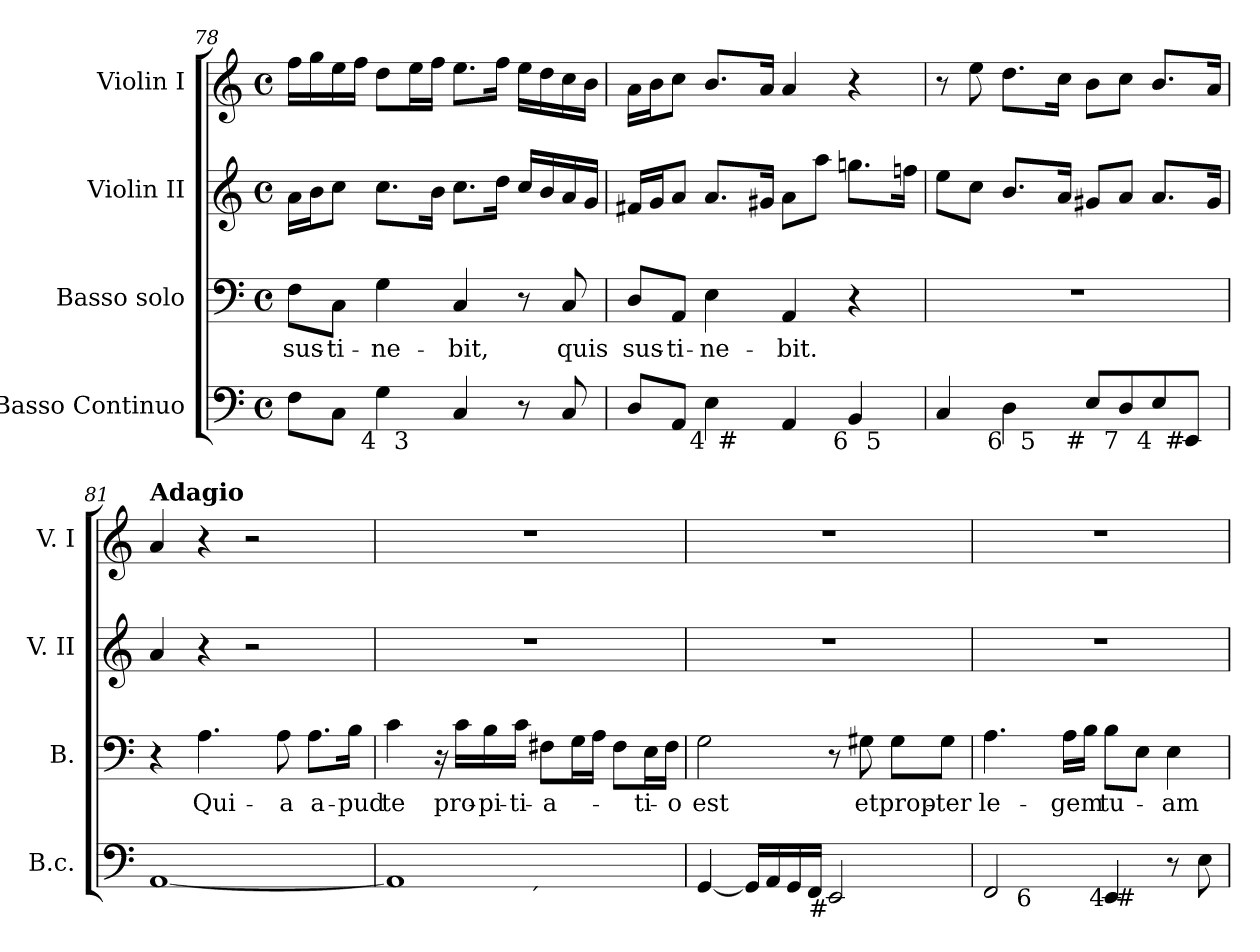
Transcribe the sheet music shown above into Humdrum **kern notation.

**kern	**kern	**text	**kern	**kern
*part4	*part3	*part3	*part2	*part1
*staff4	*staff3	*staff3	*staff2	*staff1
*I"Basso Continuo	*I"Basso solo	*	*I"Violin II	*I"Violin I
*I'B.c.	*I'B.	*	*I'V. II	*I'V. I
*clefF4	*clefF4	*	*clefG2	*clefG2
*k[]	*k[]	*	*k[]	*k[]
*a:	*a:	*	*a:	*a:
*M4/4	*M4/4	*	*M4/4	*M4/4
*met(c)	*met(c)	*	*met(c)	*met(c)
=78	=78	=78	=78	=78
!	!	!LO:LY:b:color=#000000	!	!
*^	*	*	*	*
8Fi\L	4.ryy	8Fi\L	sus-	16ai\LL	16ffi\LL
.	.	.	.	16bi\J	16ggi\
!	!	!	!LO:LY:b:color=#000000	!	!
8Ci\J	.	8Ci\J	-ti-	8cci\J	16eei\
.	.	.	.	.	16ffi\JJ
!LO:TX:b:rj:t=4	!	!	!	!	!
!	!	!	!LO:LY:b:color=#000000	!	!
4Gi\	.	4Gi\	-ne-	8.cci\L	8ddi\L
!	!LO:TX:b:rj:t=3	!	!	!	!
.	2ryy	.	.	.	16eei\L
.	.	.	.	16bi\Jk	16ffi\JJ
!	!	!	!LO:LY:b:color=#000000	!	!
4Ci/	.	4Ci/	-bit,	8.cci\L	8.eei\L
.	.	.	.	16ddi\Jk	16ffi\Jk
8r	.	8r	.	16cci/LL	16eei\LL
.	.	.	.	16bi/	16ddi\
!	!	!	!LO:LY:b:color=#000000	!	!
8Ci/	8ryy	8Ci/	quis	16ai/	16cci\
.	.	.	.	16gi/JJ	16bi\JJ
=79	=79	=79	=79	=79	=79
!	!	!	!LO:LY:b:color=#000000	!	!
8Di/L	4.ryy	8Di/L	sus-	16f#Xi/LL	16ai\LL
.	.	.	.	16gi/J	16bi\J
!	!	!	!LO:LY:b:color=#000000	!	!
8AAi/J	.	8AAi/J	-ti-	8ai/J	8cci\J
!LO:TX:b:rj:t=4	!	!	!	!	!
!	!	!	!LO:LY:b:color=#000000	!	!
4Ei\	.	4Ei\	-ne-	8.ai/L	8.bi/L
!	!LO:TX:b:rj:t=#	!	!	!	!
.	2ryy	.	.	.	.
.	.	.	.	16g#Xi/Jk	16ai/Jk
!	!	!	!LO:LY:b:color=#000000	!	!
4AAi/	.	4AAi/	-bit.	8ai\L	4ai/
.	.	.	.	8aai\J	.
!LO:TX:b:rj:t=6	!	!	!	!	!
4BBi/	.	4r	.	8.ggni\L	4r
!	!LO:TX:b:rj:t=5	!	!	!	!
.	8ryy	.	.	.	.
.	.	.	.	16ffni\Jk	.
=80	=80	=80	=80	=80	=80
4Ci/	4.ryy	1r	.	8eei\L	8r
.	.	.	.	8cci\J	8eei\
!LO:TX:b:rj:t=6	!	!	!	!	!
4Di\	.	.	.	8.bi/L	8.ddi\L
!	!LO:TX:b:rj:t=5	!	!	!	!
.	2ryy	.	.	.	.
.	.	.	.	16ai/Jk	16cci\Jk
!LO:TX:b:rj:t=#	!	!	!	!	!
8Ei/L	.	.	.	8g#Xi/L	8bi\L
!LO:TX:b:rj:t=7	!	!	!	!	!
8Di/	.	.	.	8ai/J	8cci\J
!LO:TX:b:rj:t=4	!	!	!	!	!
8Ei/	.	.	.	8.ai/L	8.bi/L
!LO:TX:b:rj:t=#	!	!	!	!	!
8EEi/J	8ryy	.	.	.	.
.	.	.	.	16g#i/Jk	16ai/Jk
*v	*v	*	*	*	*
!!LO:LB:g=z
=81	=81	=81	=81	=81
*MM60	*	*	*	*MM60
*^	*	*	*	*
!	!	!	!	!	!LO:TX:a:B:t=Adagio
!LO:TX:a:B:t=Adagio	!	!	!	!	!
*v	*v	*	*	*	*
[1AAi	4r	.	4ai/	4ai/
!	!	!LO:LY:b:color=#000000	!	!
.	4.Ai\	Qui-	4r	4r
.	.	.	2r	2r
!	!	!LO:LY:b:color=#000000	!	!
.	8Ai\	-a	.	.
!	!	!LO:LY:b:color=#000000	!	!
.	8.Ai\L	a-	.	.
!	!	!LO:LY:b:color=#000000	!	!
.	16Bi\Jk	-pud	.	.
=82	=82	=82	=82	=82
!	!	!LO:LY:b:color=#000000	!	!
*^	*	*	*	*
1AAi]	2ryy	4ci\	te	1r	1r
.	.	16r	.	.	.
!	!	!	!LO:LY:b:color=#000000	!	!
.	.	16ci\LL	pro-	.	.
!	!	!	!LO:LY:b:color=#000000	!	!
.	.	16Bi\	-pi-	.	.
!	!	!	!LO:LY:b:color=#000000	!	!
.	.	16ci\JJ	-ti-	.	.
!	!LO:TX:b:rj:t=´	!	!	!	!
!	!	!	!LO:LY:b:color=#000000	!	!
.	2ryy	8F#Xi\L	-a-	.	.
.	.	16Gi\L	.	.	.
.	.	16Ai\JJ	.	.	.
.	.	8F#i\L	.	.	.
!	!	!	!LO:LY:b:color=#000000	!	!
.	.	16Ei\L	-ti-	.	.
!	!	!	!LO:LY:b:color=#000000	!	!
.	.	16F#i\JJ	-o	.	.
*v	*v	*	*	*	*
=83	=83	=83	=83	=83
*^	*	*	*	*
!	!	!	!LO:LY:b:color=#000000	!	!
*v	*v	*	*	*	*
[4GGi/	2Gi\	est	1r	1r
16GGi/LL]	.	.	.	.
16AAi/	.	.	.	.
16GGi/	.	.	.	.
16FFi/JJ	.	.	.	.
!LO:TX:b:rj:t=#	!	!	!	!
2EEi/	8r	.	.	.
!	!	!LO:LY:b:color=#000000	!	!
.	8G#Xi\	et	.	.
!	!	!LO:LY:b:color=#000000	!	!
.	8G#i\L	prop-	.	.
!	!	!LO:LY:b:color=#000000	!	!
.	8G#i\J	-ter	.	.
=84	=84	=84	=84	=84
!LO:TX:b:rj:t=7	!	!	!	!
!	!	!LO:LY:b:color=#000000	!	!
*^	*	*	*	*
*	*^	*	*	*	*
2FFi/	4ryy	2ryy	4.Ai\	le-	1r	1r
!	!LO:TX:b:rj:t=6	!	!	!	!	!
.	2.ryy	.	.	.	.	.
!	!	!	!	!LO:LY:b:color=#000000	!	!
.	.	.	16Ai\LL	-gem	.	.
.	.	.	16Bi\JJ	.	.	.
!LO:TX:b:rj:t=4	!	!	!	!	!	!
!	!	!	!	!LO:LY:b:color=#000000	!	!
4EEi/	.	8ryy	8Bi\L	tu-	.	.
!	!	!LO:TX:b:rj:t=#	!	!	!	!
.	.	4.ryy	8Ei\J	.	.	.
!	!	!	!	!LO:LY:b:color=#000000	!	!
8r	.	.	4Ei\	-am	.	.
8Ei\	.	.	.	.	.	.
*v	*v	*v	*	*	*	*
=	=	=	=	=
*-	*-	*-	*-	*-
